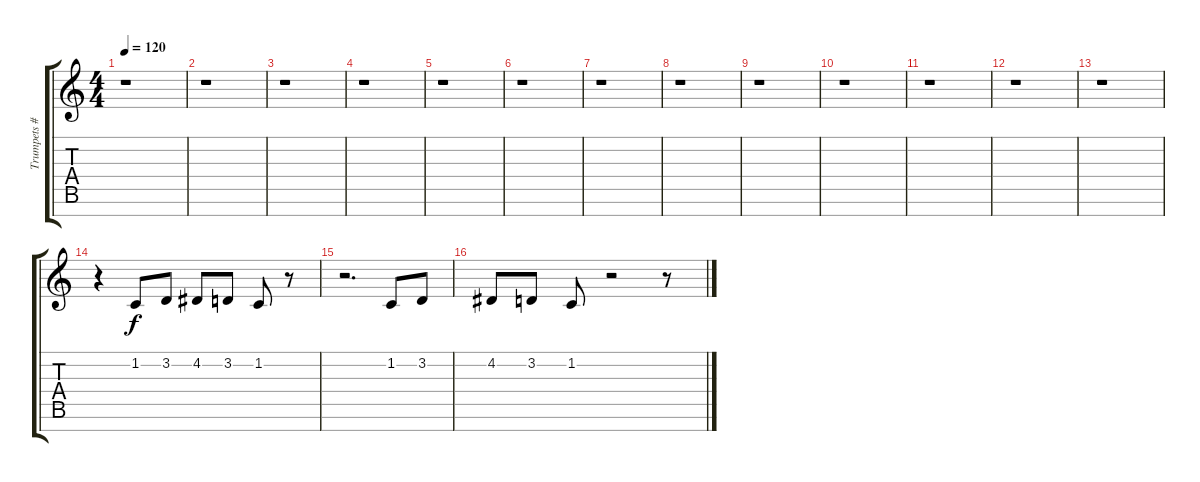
\track ("Trumpets #2" "Trumpets #") {instrument trumpet}
\staff {score tabs}
\tuning (E4 B3 G3 D3 A2 E2 B1) {hide}
\ts (4 4)
\tempo 120
\clef g2
\ks c
r.1{dy f} |
r.1 |
r.1 |
r.1 |
r.1 |
r.1 |
r.1 |
r.1 |
r.1 |
r.1 |
r.1 |
r.1 |
r.1 |
r.4 1.2.8 3.2.8 4.2.8 3.2.8 1.2.8 r.8 |
r.2{d} 1.2.8 3.2.8 |
4.2.8 3.2.8 1.2.8 r.2 r.8
